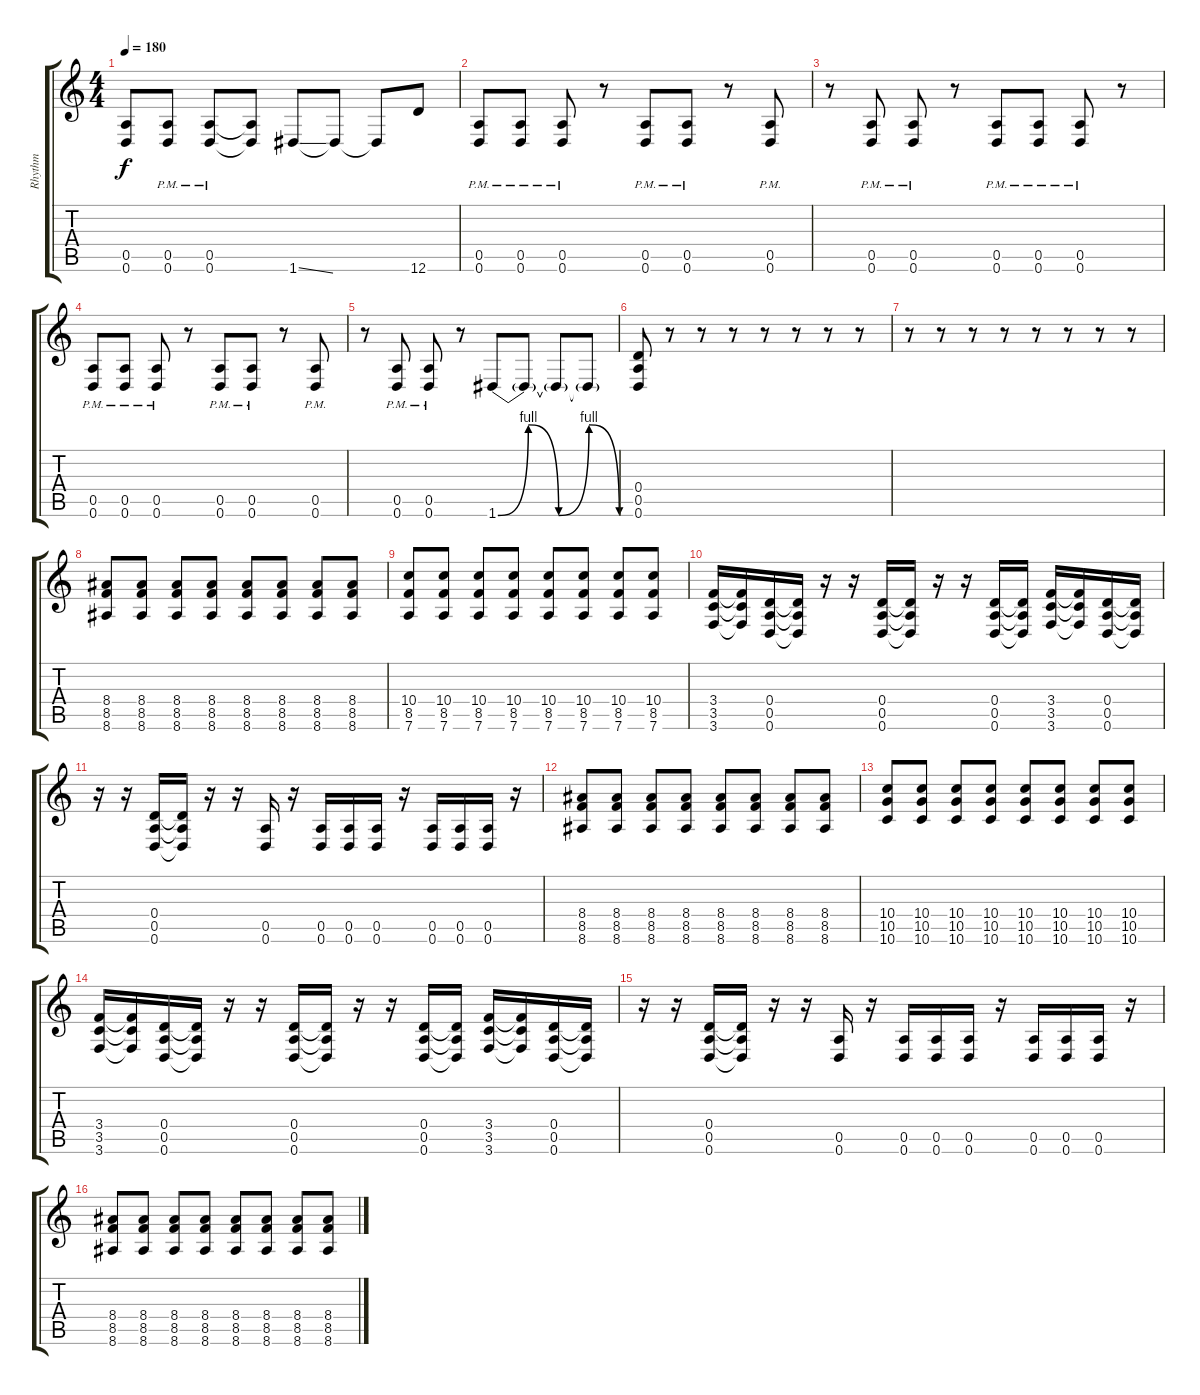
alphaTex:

\track ("Rhythm" "Rhythm") {instrument distortionguitar}
\staff {score tabs}
\tuning (E4 B3 G3 D3 A2 D2) {hide}
\ts (4 4)
\tempo 180
\clef g2
\ks c
(0.5{t} 0.6{t}).8{dy f} (0.5{pm} 0.6{pm}).8 (0.5{pm} 0.6{pm}).8 (0.5{t} 0.6{t}).8 1.6{ss}.8 1.6{t}.8 1.6{t}.8 12.6.8 |
(0.5{pm} 0.6{pm}).8 (0.5{pm} 0.6{pm}).8 (0.5{pm} 0.6{pm}).8 r.8 (0.5{pm} 0.6{pm}).8 (0.5{pm} 0.6{pm}).8 r.8 (0.5{pm} 0.6{pm}).8 |
r.8 (0.5{pm} 0.6{pm}).8 (0.5{pm} 0.6{pm}).8 r.8 (0.5{pm} 0.6{pm}).8 (0.5{pm} 0.6{pm}).8 (0.5{pm} 0.6{pm}).8 r.8 |
(0.5{pm} 0.6{pm}).8 (0.5{pm} 0.6{pm}).8 (0.5{pm} 0.6{pm}).8 r.8 (0.5{pm} 0.6{pm}).8 (0.5{pm} 0.6{pm}).8 r.8 (0.5{pm} 0.6{pm}).8 |
r.8 (0.5{pm} 0.6{pm}).8 (0.5{pm} 0.6{pm}).8 r.8 1.6{be (custom 0 0 15 4 30 0 45 4 60 0)}.8 1.6{t}.8 1.6{t}.8 1.6{t}.8 |
(0.4 0.5 0.6).8 r.8 r.8 r.8 r.8 r.8 r.8 r.8 |
r.8 r.8 r.8 r.8 r.8 r.8 r.8 r.8 |
(8.4 8.5 8.6).8 (8.4 8.5 8.6).8 (8.4 8.5 8.6).8 (8.4 8.5 8.6).8 (8.4 8.5 8.6).8 (8.4 8.5 8.6).8 (8.4 8.5 8.6).8 (8.4 8.5 8.6).8 |
(10.4 8.5 7.6).8 (10.4 8.5 7.6).8 (10.4 8.5 7.6).8 (10.4 8.5 7.6).8 (10.4 8.5 7.6).8 (10.4 8.5 7.6).8 (10.4 8.5 7.6).8 (10.4 8.5 7.6).8 |
(3.4 3.5 3.6).16 (3.4{t} 3.5{t} 3.6{t}).16 (0.4 0.5 0.6).16 (0.4{t} 0.5{t} 0.6{t}).16 r.16 r.16 (0.4 0.5 0.6).16 (0.4{t} 0.5{t} 0.6{t}).16 r.16 r.16 (0.4 0.5 0.6).16 (0.4{t} 0.5{t} 0.6{t}).16 (3.4 3.5 3.6).16 (3.4{t} 3.5{t} 3.6{t}).16 (0.4 0.5 0.6).16 (0.4{t} 0.5{t} 0.6{t}).16 |
r.16 r.16 (0.4 0.5 0.6).16 (0.4{t} 0.5{t} 0.6{t}).16 r.16 r.16 (0.5 0.6).16 r.16 (0.5 0.6).16 (0.5 0.6).16 (0.5 0.6).16 r.16 (0.5 0.6).16 (0.5 0.6).16 (0.5 0.6).16 r.16 |
(8.4 8.5 8.6).8 (8.4 8.5 8.6).8 (8.4 8.5 8.6).8 (8.4 8.5 8.6).8 (8.4 8.5 8.6).8 (8.4 8.5 8.6).8 (8.4 8.5 8.6).8 (8.4 8.5 8.6).8 |
(10.4 10.5 10.6).8 (10.4 10.5 10.6).8 (10.4 10.5 10.6).8 (10.4 10.5 10.6).8 (10.4 10.5 10.6).8 (10.4 10.5 10.6).8 (10.4 10.5 10.6).8 (10.4 10.5 10.6).8 |
(3.4 3.5 3.6).16 (3.4{t} 3.5{t} 3.6{t}).16 (0.4 0.5 0.6).16 (0.4{t} 0.5{t} 0.6{t}).16 r.16 r.16 (0.4 0.5 0.6).16 (0.4{t} 0.5{t} 0.6{t}).16 r.16 r.16 (0.4 0.5 0.6).16 (0.4{t} 0.5{t} 0.6{t}).16 (3.4 3.5 3.6).16 (3.4{t} 3.5{t} 3.6{t}).16 (0.4 0.5 0.6).16 (0.4{t} 0.5{t} 0.6{t}).16 |
r.16 r.16 (0.4 0.5 0.6).16 (0.4{t} 0.5{t} 0.6{t}).16 r.16 r.16 (0.5 0.6).16 r.16 (0.5 0.6).16 (0.5 0.6).16 (0.5 0.6).16 r.16 (0.5 0.6).16 (0.5 0.6).16 (0.5 0.6).16 r.16 |
(8.4 8.5 8.6).8 (8.4 8.5 8.6).8 (8.4 8.5 8.6).8 (8.4 8.5 8.6).8 (8.4 8.5 8.6).8 (8.4 8.5 8.6).8 (8.4 8.5 8.6).8 (8.4 8.5 8.6).8
